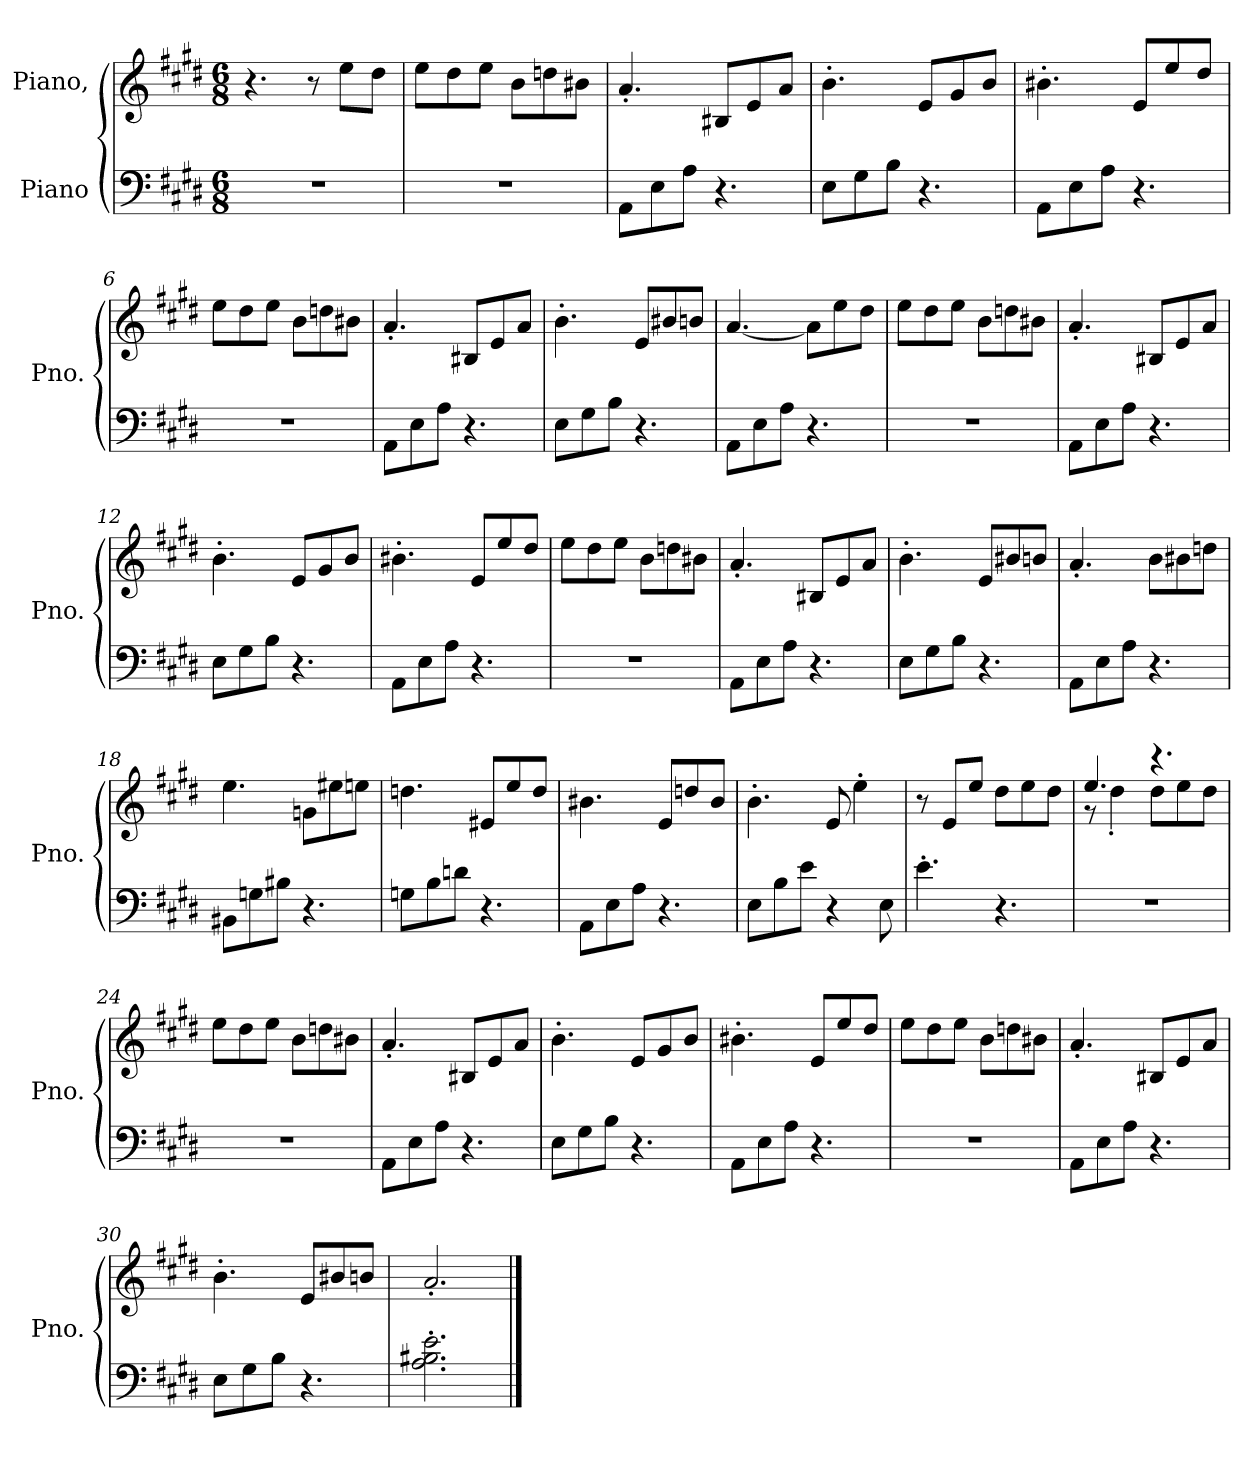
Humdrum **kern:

**kern	**kern
*part2	*part1
*staff2	*staff1
*I"Piano	*I"Piano,
*I'Pno.	*I'Pno.
*clefF4	*clefG2
*k[f#c#g#d#]	*k[f#c#g#d#]
*M6/8	*M6/8
=1	=1
2.r	4.r
.	8r
*	*MM100
.	8ee\L
.	8dd#\J
=2	=2
2.r	8ee\L
.	8dd#\
.	8ee\J
.	8b\L
.	8ddn\
.	8b#X\J
=3	=3
8AA\L	4.a'/
8E\	.
8A\J	.
4.r	8B#X/L
.	8e/
.	8a/J
=4	=4
8E\L	4.b'\
8G#\	.
8B\J	.
4.r	8e/L
.	8g#/
.	8b/J
=5	=5
8AA\L	4.b#X'\
8E\	.
8A\J	.
4.r	8e/L
.	8ee/
.	8dd#/J
=6	=6
2.r	8ee\L
.	8dd#\
.	8ee\J
.	8b\L
.	8ddn\
.	8b#X\J
!!LO:LB:g=z
=7	=7
8AA\L	4.a'/
8E\	.
8A\J	.
4.r	8B#X/L
.	8e/
.	8a/J
=8	=8
8E\L	4.b'\
8G#\	.
8B\J	.
4.r	8e/L
.	8b#X/
.	8bn/J
=9	=9
8AA\L	[4.a/
8E\	.
8A\J	.
4.r	8a\L]
.	8ee\
.	8dd#\J
=10	=10
2.r	8ee\L
.	8dd#\
.	8ee\J
.	8b\L
.	8ddn\
.	8b#X\J
=11	=11
8AA\L	4.a'/
8E\	.
8A\J	.
4.r	8B#X/L
.	8e/
.	8a/J
=12	=12
8E\L	4.b'\
8G#\	.
8B\J	.
4.r	8e/L
.	8g#/
.	8b/J
!!LO:LB:g=z
=13	=13
8AA\L	4.b#X'\
8E\	.
8A\J	.
4.r	8e/L
.	8ee/
.	8dd#/J
=14	=14
2.r	8ee\L
.	8dd#\
.	8ee\J
.	8b\L
.	8ddn\
.	8b#X\J
=15	=15
8AA\L	4.a'/
8E\	.
8A\J	.
4.r	8B#X/L
.	8e/
.	8a/J
=16	=16
8E\L	4.b'\
8G#\	.
8B\J	.
4.r	8e/L
.	8b#X/
.	8bn/J
=17	=17
8AA\L	4.a'/
8E\	.
8A\J	.
4.r	8b\L
.	8b#X\
.	8ddn\J
!!LO:LB:g=z
=18	=18
8BB#X\L	4.ee\
8Gn\	.
8B#X\J	.
4.r	8gn\L
.	8ee#X\
.	8een\J
=19	=19
8Gn\L	4.ddn\
8B\	.
8dn\J	.
4.r	8e#X/L
.	8ee/
.	8dd/J
=20	=20
8AA\L	4.b#X\
8E\	.
8A\J	.
4.r	8e/L
.	8ddn/
.	8b#/J
=21	=21
8E\L	4.b'\
8B\	.
8e\J	.
4r	8e/
.	4ee'\
8E\	.
=22	=22
4.e'\	8r
.	8e/L
.	8ee/J
4.r	8dd#\L
.	8ee\
.	8dd#\J
=23	=23
*	*^
2.r	4.ee/	8r
.	.	4dd#'\
.	4.r	8dd#\L
.	.	8ee\
.	.	8dd#\J
*	*v	*v
!!LO:LB:g=z
=24	=24
2.r	8ee\L
.	8dd#\
.	8ee\J
.	8b\L
.	8ddn\
.	8b#X\J
=25	=25
8AA\L	4.a'/
8E\	.
8A\J	.
4.r	8B#X/L
.	8e/
.	8a/J
=26	=26
8E\L	4.b'\
8G#\	.
8B\J	.
4.r	8e/L
.	8g#/
.	8b/J
=27	=27
8AA\L	4.b#X'\
8E\	.
8A\J	.
4.r	8e/L
.	8ee/
.	8dd#/J
=28	=28
2.r	8ee\L
.	8dd#\
.	8ee\J
.	8b\L
.	8ddn\
.	8b#X\J
=29	=29
8AA\L	4.a'/
8E\	.
8A\J	.
4.r	8B#X/L
.	8e/
.	8a/J
!!LO:PB:g=z
=30	=30
*	*^
*	*	*^
8E\L	4.b'\	8ryy	4ryy
*	*MM97	*	*
8G#\	.	2ryy	.
*	*MM93	*	*
8B\J	.	.	2ryy
*	*MM88	*	*
4.r	8e/L	.	.
*	*MM84	*	*
.	8b#X/	.	.
*	*MM79	*	*
.	8bn/J	8ryy	.
*	*v	*v	*v
*	*MM76
=31	=31
2.A\' 2.B#X\' 2.e\'	2.a'/
==	==
*-	*-
